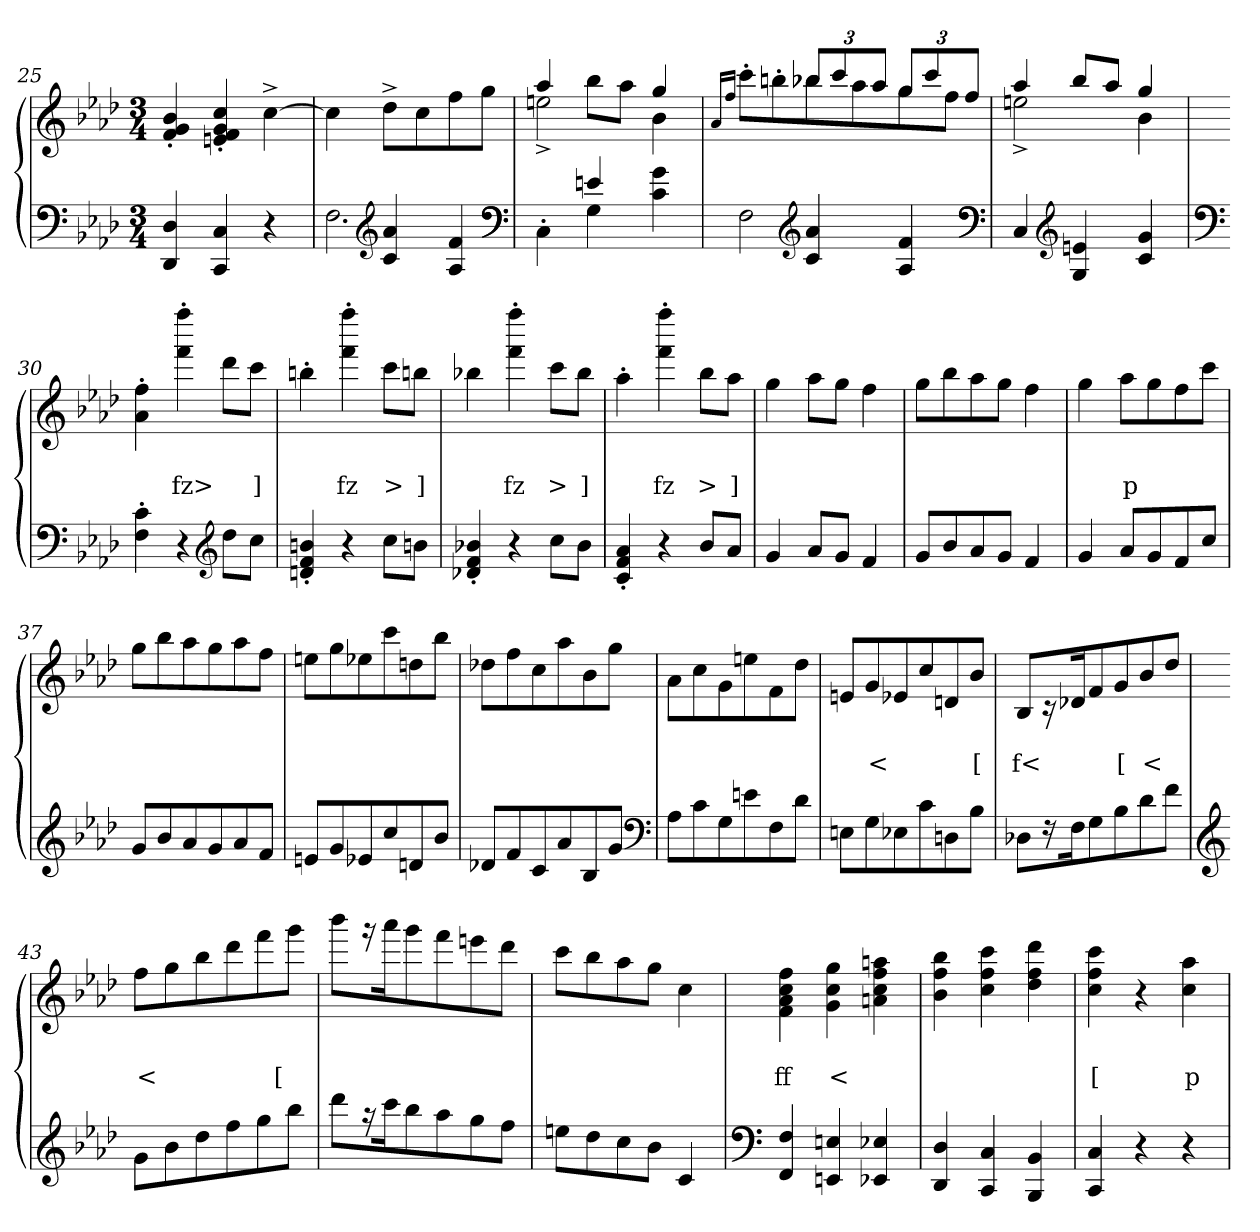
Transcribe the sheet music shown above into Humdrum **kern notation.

**kern	**kern	**text	**text
*part2	*part1	*part1	*part1
*staff2	*staff1	*staff1	*staff1
*clefF4	*clefG2	*	*
*k[b-e-a-d-]	*k[b-e-a-d-]	*	*
*M3/4	*M3/4	*	*
=25	=25	=25	=25
4D- 4DD-	4b-'> 4g'> 4f'>	.	.
4C 4CC	4cc'> 4g'> 4f'> 4en'>	.	.
4r	[4cc^>	.	.
=26	=26	=26	=26
*^	*	*	*
4ryy	2.F	4cc]	.	.
*clefG2	*	*	*	*
4a- 4c	.	8dd-^>L	.	.
.	.	8cc	.	.
4f 4A-	.	8ff	.	.
.	.	8ggJ	.	.
*clefF4	*	*	*	*
=27	=27	=27	=27	=27
*	*	*^	*	*
4ryy	4C'>\	4aa-	2een^>	.	.
4en	4G	8bb-\L	.	.	.
.	.	8aa-J	.	.	.
4ryy	4g 4c	4gg	4b-	.	.
=28	=28	=28	=28	=28	=28
.	.	16qqa-/L	.	.	.
.	.	16qqff/J	.	.	.
4ryy	2F	4ryy	8ccc'>L	.	.
.	.	.	8bbn'>	.	.
*clefG2	*	*	*	*	*
4a- 4c	.	12bb-L	8bb-X	.	.
.	.	12ccc	.	.	.
.	.	.	8aa-	.	.
.	.	12aa-J	.	.	.
4f 4A-	4ryy	12ggL	8gg	.	.
.	.	12ccc	.	.	.
.	.	.	8ffJ	.	.
.	.	12ffJ	.	.	.
*v	*v	*	*	*	*
*clefF4	*	*	*	*
=29	=29	=29	=29	=29
4C	4aa-	2een^>	.	.
*clefG2	*	*	*	*
4en 4G	8bb-L	.	.	.
.	8aa-J	.	.	.
4g 4c	4gg	4b-	.	.
*	*v	*v	*	*
=30	=30	=30	=30
*clefF4	*	*	*
4c'> 4F'>	4ff'> 4a-'>	.	.
4r	4ffff'> 4fff'>	.	fz>
*clefG2	*	*	*
8dd-L	8ddd-L	.	.
8ccJ	8cccJ	.	]
=31	=31	=31	=31
4bn'> 4f'> 4dn'>	4bbn'>	.	.
4r	4ffff'> 4fff'>	.	fz
8ccL	8cccL	.	>
8bnJ	8bbnJ	.	]
=32	=32	=32	=32
4b-X'> 4f'> 4d-X'>	4bb-X	.	.
4r	4ffff'> 4fff'>	.	fz
8ccL	8cccL	.	>
8b-J	8bb-J	.	]
=33	=33	=33	=33
4a-'> 4f'> 4c'>	4aa-'>	.	.
4r	4ffff'> 4fff'>	.	fz
8b-L	8bb-L	.	>
8a-J	8aa-J	.	]
=34	=34	=34	=34
4g	4gg	.	.
8a-L	8aa-L	.	.
8gJ	8ggJ	.	.
4f	4ff	.	.
=35	=35	=35	=35
8gL	8ggL	.	.
8b-	8bb-	.	.
8a-	8aa-	.	.
8gJ	8ggJ	.	.
4f	4ff	.	.
=36	=36	=36	=36
4g	4gg	.	.
8a-L	8aa-L	.	p
8g	8gg	.	.
8f	8ff	.	.
8ccJ	8cccJ	.	.
=37	=37	=37	=37
8gL	8ggL	.	.
8b-	8bb-	.	.
8a-	8aa-	.	.
8g	8gg	.	.
8a-	8aa-	.	.
8fJ	8ffJ	.	.
=38	=38	=38	=38
8enL	8eenL	.	.
8g	8gg	.	.
8e-X	8ee-X	.	.
8cc	8ccc	.	.
8dn	8ddn	.	.
8b-J	8bb-J	.	.
=39	=39	=39	=39
8d-XL	8dd-XL	.	.
8f	8ff	.	.
8c	8cc	.	.
8a-	8aa-	.	.
8B-	8b-	.	.
8gJ	8ggJ	.	.
*clefF4	*	*	*
=40	=40	=40	=40
8A-L	8a-L	.	.
8c	8cc	.	.
8G	8g	.	.
8en	8een	.	.
8F	8f	.	.
8d-J	8dd-J	.	.
=41	=41	=41	=41
8EnL	8enL	.	.
8G	8g	.	<
8E-X	8e-X	.	.
8c	8cc	.	.
8Dn	8dn	.	.
8B-J	8b-J	.	[
=42	=42	=42	=42
8D-XL	8B-L	.	f<
16r	16r	.	.
16F	16d-X	.	.
8G	8f	.	.
8B-	8g	.	[
8d-	8b-	.	<
8fJ	8dd-J	.	.
=43	=43	=43	=43
*clefG2	*	*	*
8gL	8ffL	.	<
8b-	8gg	.	.
8dd-	8bb-	.	.
8ff	8ddd-	.	.
8gg	8fff	.	.
8bb-J	8gggJ	.	[
=44	=44	=44	=44
8ddd-L	8bbb-L	.	.
16r	16r	.	.
16ccc	16aaa-	.	.
8bb-	8ggg	.	.
8aa-	8fff	.	.
8gg	8eeen	.	.
8ffJ	8ddd-J	.	.
=45	=45	=45	=45
8eenL	8cccL	.	.
8dd-	8bb-	.	.
8cc	8aa-	.	.
8b-J	8ggJ	.	.
4c	4cc	.	.
=46	=46	=46	=46
*clefF4	*	*	*
4F 4FF	4ff 4cc 4a- 4f	.	ff
4En 4EEn	4gg 4cc 4g	.	<
4E-X 4EE-X	4aan 4ff 4cc 4an	.	.
=47	=47	=47	=47
4D- 4DD-	4bb- 4ff 4b-	.	.
4C 4CC	4ccc 4ff 4cc	.	.
4BB- 4BBB-	4ddd- 4ff 4dd-	.	.
=48	=48	=48	=48
4C 4CC	4ccc 4ff 4cc	.	[
4r	4r	.	.
4r	4aa- 4cc	.	p
=	=	=	=
*-	*-	*-	*-
